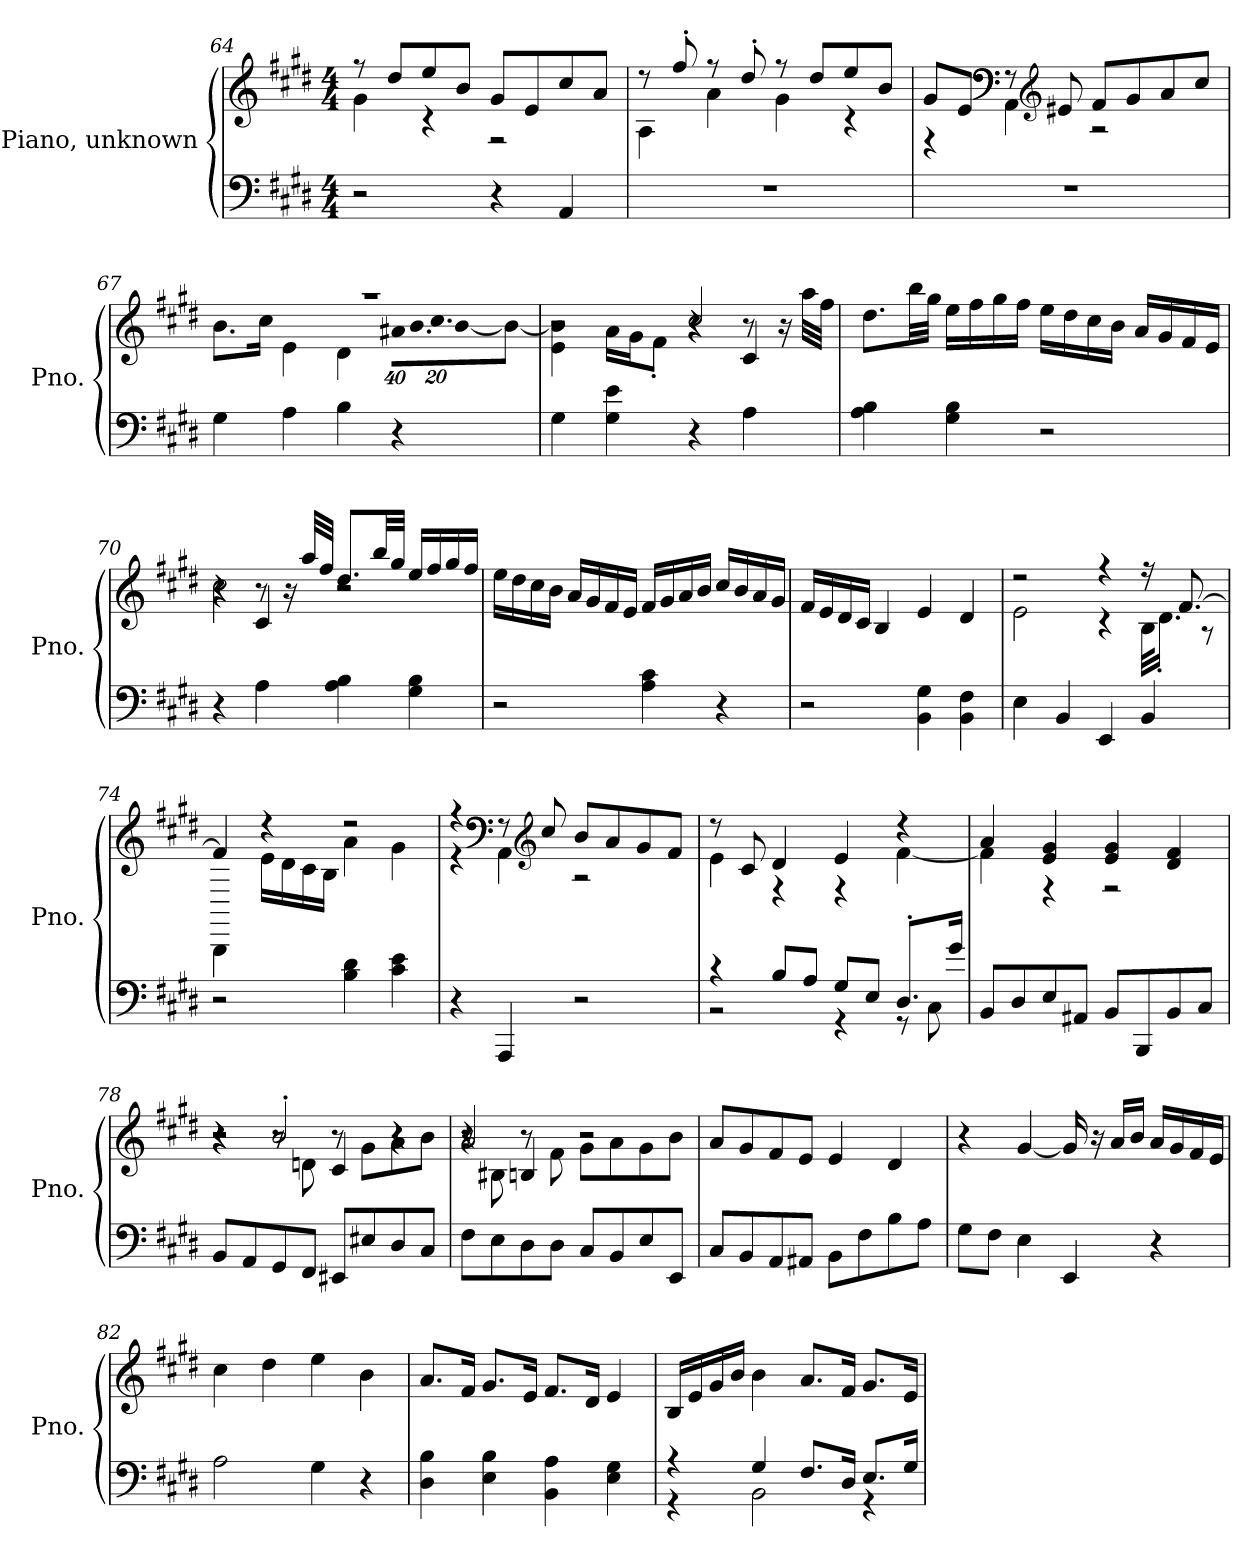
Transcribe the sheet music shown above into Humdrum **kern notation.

**kern	**kern
*part1	*part1
*staff2	*staff1
*I"Piano, unknown	*
*I'Pno.	*
!!LO:LB:g=z
*clefF4	*clefG2
*k[f#c#g#d#]	*k[f#c#g#d#]
*M4/4	*M4/4
=64	=64
*	*^
2r	8r	4g#\
.	8dd#/L	.
.	8ee/	4r
.	8b/J	.
4r	8g#/L	2r
.	8e/	.
4AA/	8cc#/	.
.	8a/J	.
=65	=65	=65
1r	8r	4A\
.	8ff#'/	.
.	8r	4a\
.	8dd#'/	.
.	8r	4g#\
.	8dd#/L	.
.	8ee/	4r
.	8b/J	.
=66	=66	=66
1r	8g#/L	4r
.	8e/J	.
*	*clefF4	*
.	8r	4AA\
*	*clefG2	*
.	8e#X/	.
.	8f#/L	2r
.	8g#/	.
.	8a/	.
.	8cc#/J	.
=67	=67	=67
4G#\	1r	8.b\L
.	.	16cc#\Jk
4A\	.	4e\
4B\	.	4d#\
*	*	*Xbrackettup
!	!	!LO:N:vis=32
4r	.	640%23a#X\LLL
!	!	!LO:N:vis=64.
.	.	640%17b\L
!	!	!LO:N:vis=64.
.	.	640%17cc#\J
!	!	!LO:N:vis=32
.	.	[640%23b\JJ
.	.	8b\J_
!!LO:PB:g=z
=68	=68	=68
*	*	*^
4G#\	2r	4e\ 4b\]	2r
4G#\ 4e\	.	16a\LL	.
.	.	16g#\J	.
.	.	8f#'\J	.
4r	2cc#/	4r	4r
4A\	.	8r	4c#/
.	.	16r	.
.	.	32aa\LLL	.
.	.	32ff#\JJJ	.
*	*v	*v	*v
=69	=69
4A\ 4B\	8.dd#\L
.	32bb\LL
.	32gg#\JJJ
4G#\ 4B\	16ee\LL
.	16ff#\
.	16gg#\
.	16ff#\JJ
2r	16ee\LL
.	16dd#\
.	16cc#\
.	16b\JJ
.	16a/LL
.	16g#/
.	16f#/
.	16e/JJ
=70	=70
*	*^
*	*	*^
4r	4r	2cc#\	4r
4A\	8r	.	4c#/
.	16r	.	.
.	32aa/LLL	.	.
.	32ff#/JJJ	.	.
4A\ 4B\	8.dd#/L	2r	2r
.	32bb/LL	.	.
.	32gg#/JJJ	.	.
4G#\ 4B\	16ee/LL	.	.
.	16ff#/	.	.
.	16gg#/	.	.
.	16ff#/JJ	.	.
*	*v	*v	*v
!!LO:LB:g=z
=71	=71
2r	16ee\LL
.	16dd#\
.	16cc#\
.	16b\JJ
.	16a/LL
.	16g#/
.	16f#/
.	16e/JJ
4A\ 4c#\	16f#/LL
.	16g#/
.	16a/
.	16b/JJ
4r	16cc#/LL
.	16b/
.	16a/
.	16g#/JJ
=72	=72
2r	16f#/LL
.	16e/
.	16d#/
.	16c#/JJ
.	4B/
4BB\ 4G#\	4e/
4BB\ 4F#\	4d#/
=73	=73
*	*^
4E\	2r	2e\
4BB/	.	.
4EE/	4r	4r
4BB/	16r	32B\KLL
.	.	16.d#'\JJ
.	[8.f#/	.
.	.	8r
=74	=74	=74
2r	4f#/]	4BBB\
.	4r	16e\LL
.	.	16d#\
.	.	16c#\
.	.	16B\JJ
4B\ 4d#\	2r	4a\
4c#\ 4e\	.	4g#\
!!LO:LB:g=z	!!
=75	=75	=75
4r	4r	4r
*	*clefF4	*
4AAA/	8r	4AA\
*	*clefG2	*
.	8cc#/	.
2r	8b/L	2r
.	8a/	.
.	8g#/	.
.	8f#/J	.
=76	=76	=76
*^	*	*
4r	2r	8r	4e\
.	.	8c#/	.
8B/L	.	4d#/	4r
8A/J	.	.	.
8G#/L	4r	4e/	4r
8E/J	.	.	.
8.D#'/L	8r	4r	[4f#\
.	8C#\	.	.
16g#/Jk	.	.	.
*v	*v	*	*
=77	=77	=77
8BB/L	4a/	4f#\]
8D#/	.	.
8E/	4e/ 4g#/	4r
8AA#X/J	.	.
8BB/L	4e/ 4g#/	2r
8BBB/	.	.
8BB/	4d#/ 4f#/	.
8C#/J	.	.
=78	=78	=78
*	*	*^
8BB/L	4r	4r	2r
8AA/	.	.	.
8GG#/	2b'/	8r	.
8FF#/J	.	8dn\	.
8EE#X/L	.	8r	4c#/
8E#X/	.	8g#\L	.
8D#/	4r	8a\	4r
8C#/J	.	8b\J	.
!!LO:LB:g=z	!!	!!
=79	=79	=79	=79
8F#\L	2a/	8r	4r
8E\	.	8B#X\	.
8D#\	.	8r	4Bn/
8D#\J	.	8f#\	.
8C#/L	2r	8g#\L	2r
8BB/	.	8a\	.
8E/	.	8g#\	.
8EE/J	.	8b\J	.
*	*v	*v	*v
=80	=80
8C#/L	8a/L
8BB/	8g#/
8AA/	8f#/
8AA#X/J	8e/J
8BB\L	4e/
8F#\	.
8B\	4d#/
8A\J	.
=81	=81
8G#\L	4r
8F#\J	.
4E\	[4g#/
4EE/	16g#/]
.	16r
.	16a/LL
.	16b/JJ
4r	16a/LL
.	16g#/
.	16f#/
.	16e/JJ
=82	=82
2A\	4cc#\
.	4dd#\
4G#\	4ee\
4r	4b\
!!LO:LB:g=z
=83	=83
4D#\ 4B\	8.a/L
.	16f#/Jk
4E\ 4B\	8.g#/L
.	16e/Jk
4BB\ 4A\	8.f#/L
.	16d#/Jk
4E\ 4G#\	4e/
=84	=84
*^	*
4r	4r	16B/LL
.	.	16e/
.	.	16g#/
.	.	16b/JJ
4G#/	2BB\	4b\
8.F#/L	.	8.a/L
16D#/Jk	.	16f#/Jk
8.E/L	4r	8.g#/L
16G#/Jk	.	16e/Jk
*v	*v	*
=	=
*-	*-
